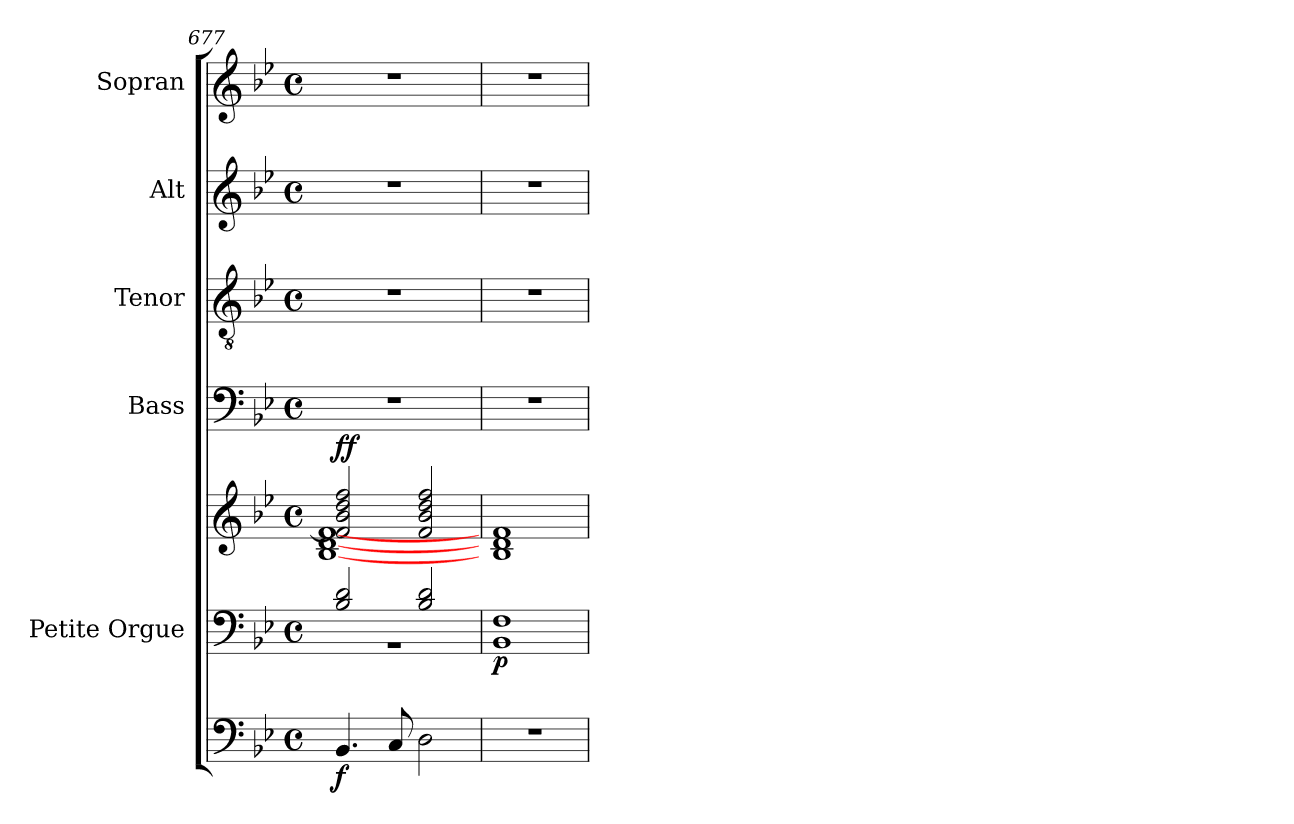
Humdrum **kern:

**kern	**dynam	**kern	**kern	**dynam	**kern	**kern	**kern	**kern
*part6	*part6	*part5	*part5	*part5	*part4	*part3	*part2	*part1
*staff7	*staff7	*staff6	*staff5	*staff5/6	*staff4	*staff3	*staff2	*staff1
*	*	*I"Petite Orgue	*	*	*I"Bass	*I"Tenor	*I"Alt	*I"Sopran
*	*	*I'Org. 1	*	*	*I'B.	*I'T.	*I'A.	*I'S.
*clefF4	*	*clefF4	*clefG2	*	*clefF4	*clefGv2	*clefG2	*clefG2
*k[b-e-]	*	*k[b-e-]	*k[b-e-]	*	*k[b-e-]	*k[b-e-]	*k[b-e-]	*k[b-e-]
*B-:	*	*B-:	*B-:	*	*B-:	*B-:	*B-:	*B-:
*M4/4	*	*M4/4	*M4/4	*	*M4/4	*M4/4	*M4/4	*M4/4
*met(c)	*	*met(c)	*met(c)	*	*met(c)	*met(c)	*met(c)	*met(c)
=677	=677	=677	=677	=677	=677	=677	=677	=677
*	*	*^	*^	*	*	*	*	*
!	!LO:DY:b	!	!	!	!	!LO:DY:b=2	!	!	!	!
!	!	!	!	!	!	!LO:DY:n=1:a	!	!	!	!
4.BB-/	f	2B-/ 2d/	1rBB	2f/] 2b-/ 2dd/ 2ff/	[<1B- [<1d [<1f	f f	1r	1r	1r	1r
8C/	.	.	.	.	.	.	.	.	.	.
2D\	.	2B-/ 2d/	.	2f/ 2b-/ 2dd/ 2ff/	.	.	.	.	.	.
*	*	*v	*v	*	*	*	*	*	*	*
*	*	*	*v	*v	*	*	*	*	*
=678	=678	=678	=678	=678	=678	=678	=678	=678
!	!	!	!	!LO:DY:b=2	!	!	!	!
1r	.	1BB- 1F	1B- 1d 1f	p	1r	1r	1r	1r
=	=	=	=	=	=	=	=	=
*-	*-	*-	*-	*-	*-	*-	*-	*-
